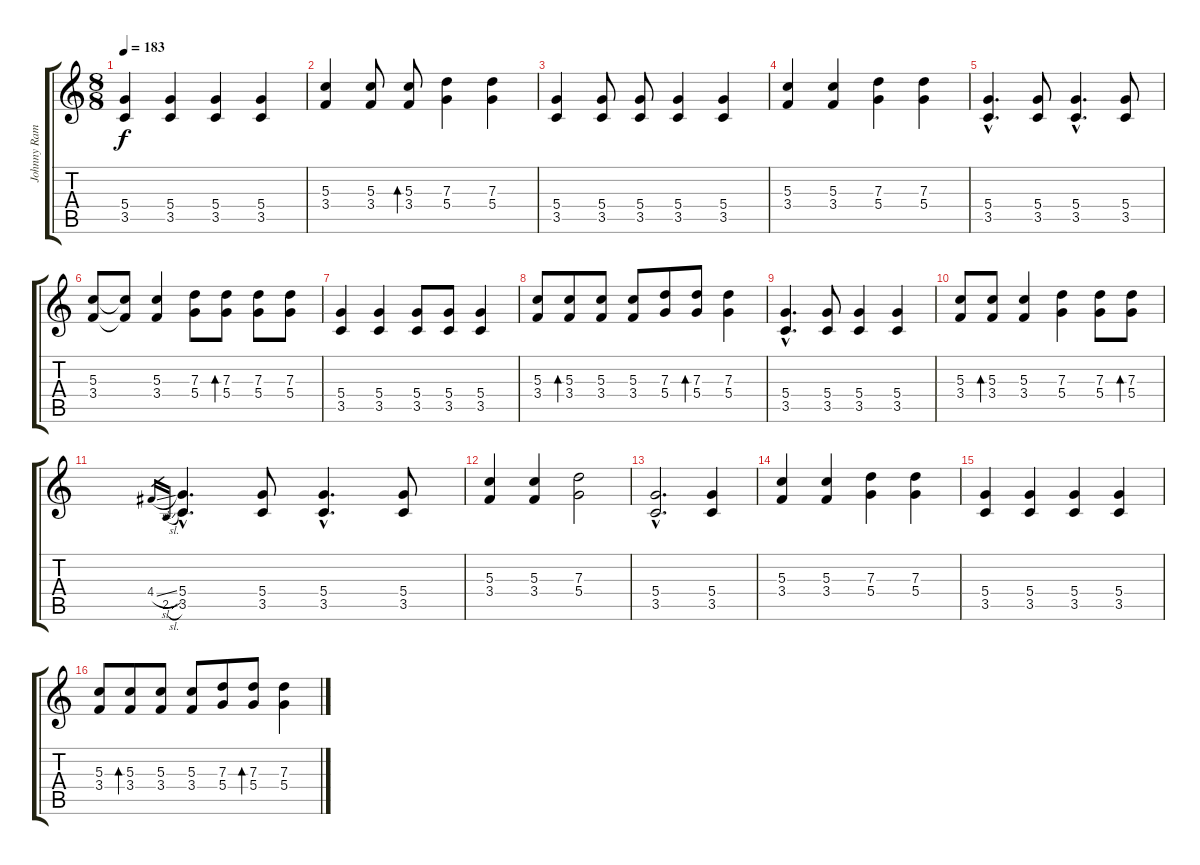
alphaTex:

\track ("Johnny Ramone - Guitar 2" "Johnny Ram") {instrument electricguitarclean}
\staff {score tabs}
\tuning (E4 B3 G3 D3 A2 E2) {hide}
\ts (8 8)
\tempo 183
\clef g2
\ks c
(5.4 3.5).4{dy f} (5.4 3.5).4 (5.4 3.5).4 (5.4 3.5).4 |
(5.3 3.4).4 (5.3 3.4).8 (5.3 3.4).8{bd 240} (7.3 5.4).4 (7.3 5.4).4 |
(5.4 3.5).4 (5.4 3.5).8 (5.4 3.5).8 (5.4 3.5).4 (5.4 3.5).4 |
(5.3 3.4).4 (5.3 3.4).4 (7.3 5.4).4 (7.3 5.4).4 |
(5.4{hac} 3.5{hac}).4{d} (5.4 3.5).8 (5.4{hac} 3.5{hac}).4{d} (5.4 3.5).8 |
(5.3 3.4).8 (5.3{t} 3.4{t}).8 (5.3 3.4).4 (7.3 5.4).8 (7.3 5.4).8{bd 240} (7.3 5.4).8 (7.3 5.4).8 |
(5.4 3.5).4 (5.4 3.5).4 (5.4 3.5).8 (5.4 3.5).8 (5.4 3.5).4 |
(5.3 3.4).8 (5.3 3.4).8{bd 240} (5.3 3.4).8 (5.3 3.4).8 (7.3 5.4).8 (7.3 5.4).8{bd 240} (7.3 5.4).4 |
(5.4{hac} 3.5{hac}).4{d} (5.4 3.5).8 (5.4 3.5).4 (5.4 3.5).4 |
(5.3 3.4).8 (5.3 3.4).8{bd 240} (5.3 3.4).4 (7.3 5.4).4 (7.3 5.4).8 (7.3 5.4).8{bd 240} |
4.4{sl}.16{gr} 2.5{sl}.16{gr} (5.4{hac} 3.5{hac}).4{d} (5.4 3.5).8 (5.4{hac} 3.5{hac}).4{d} (5.4 3.5).8 |
(5.3 3.4).4 (5.3 3.4).4 (7.3 5.4).2 |
(5.4{hac} 3.5{hac}).2{d} (5.4 3.5).4 |
(5.3 3.4).4 (5.3 3.4).4 (7.3 5.4).4 (7.3 5.4).4 |
(5.4 3.5).4 (5.4 3.5).4 (5.4 3.5).4 (5.4 3.5).4 |
(5.3 3.4).8 (5.3 3.4).8{bd 240} (5.3 3.4).8 (5.3 3.4).8 (7.3 5.4).8 (7.3 5.4).8{bd 240} (7.3 5.4).4
